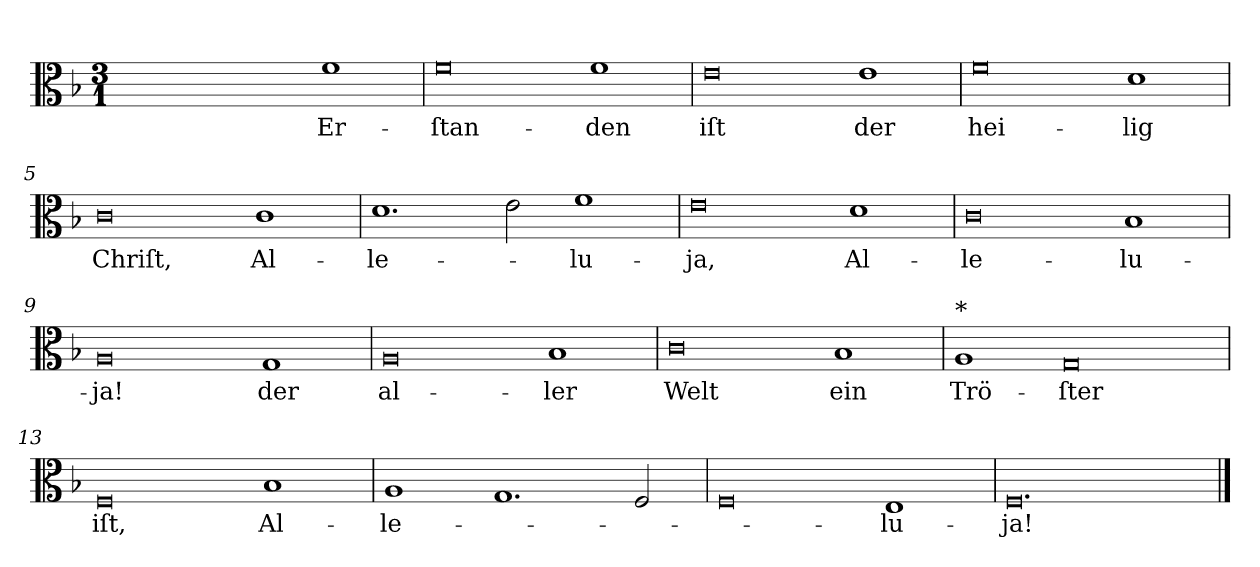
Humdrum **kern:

**kern	**text
*part1	*part1
*staff1	*staff1
*clefC3	*
*k[b-]	*
*F:	*
*M3/1	*
=1	=1
1ryy	.
1ryy	.
1f	Er-
=2	=2
0f	-ſtan-
1f	-den
=3	=3
0e	iſt
1e	der
=4	=4
0f	hei-
1d	-lig
=5	=5
0c	Chriſt,
1c	Al-
=6	=6
1.d	-le-
2e	.
1f	-lu-
=7	=7
0e	-ja,
1d	Al-
=8	=8
0c	-le-
1B-	-lu-
=9	=9
0A	-ja!
1G	der
=10	=10
0A	al-
1B-	-ler
=11	=11
0c	Welt
1B-	ein
=12	=12
!LO:TX:a:t=*	!
1A	Trö-
0G	-ſter
=13	=13
0F	iſt,
1B-	Al-
=14	=14
1A	-le-
1.G	.
2F	.
=15	=15
0F	.
1E	-lu-
=16	=16
0.F/	-ja!
==	==
*-	*-
